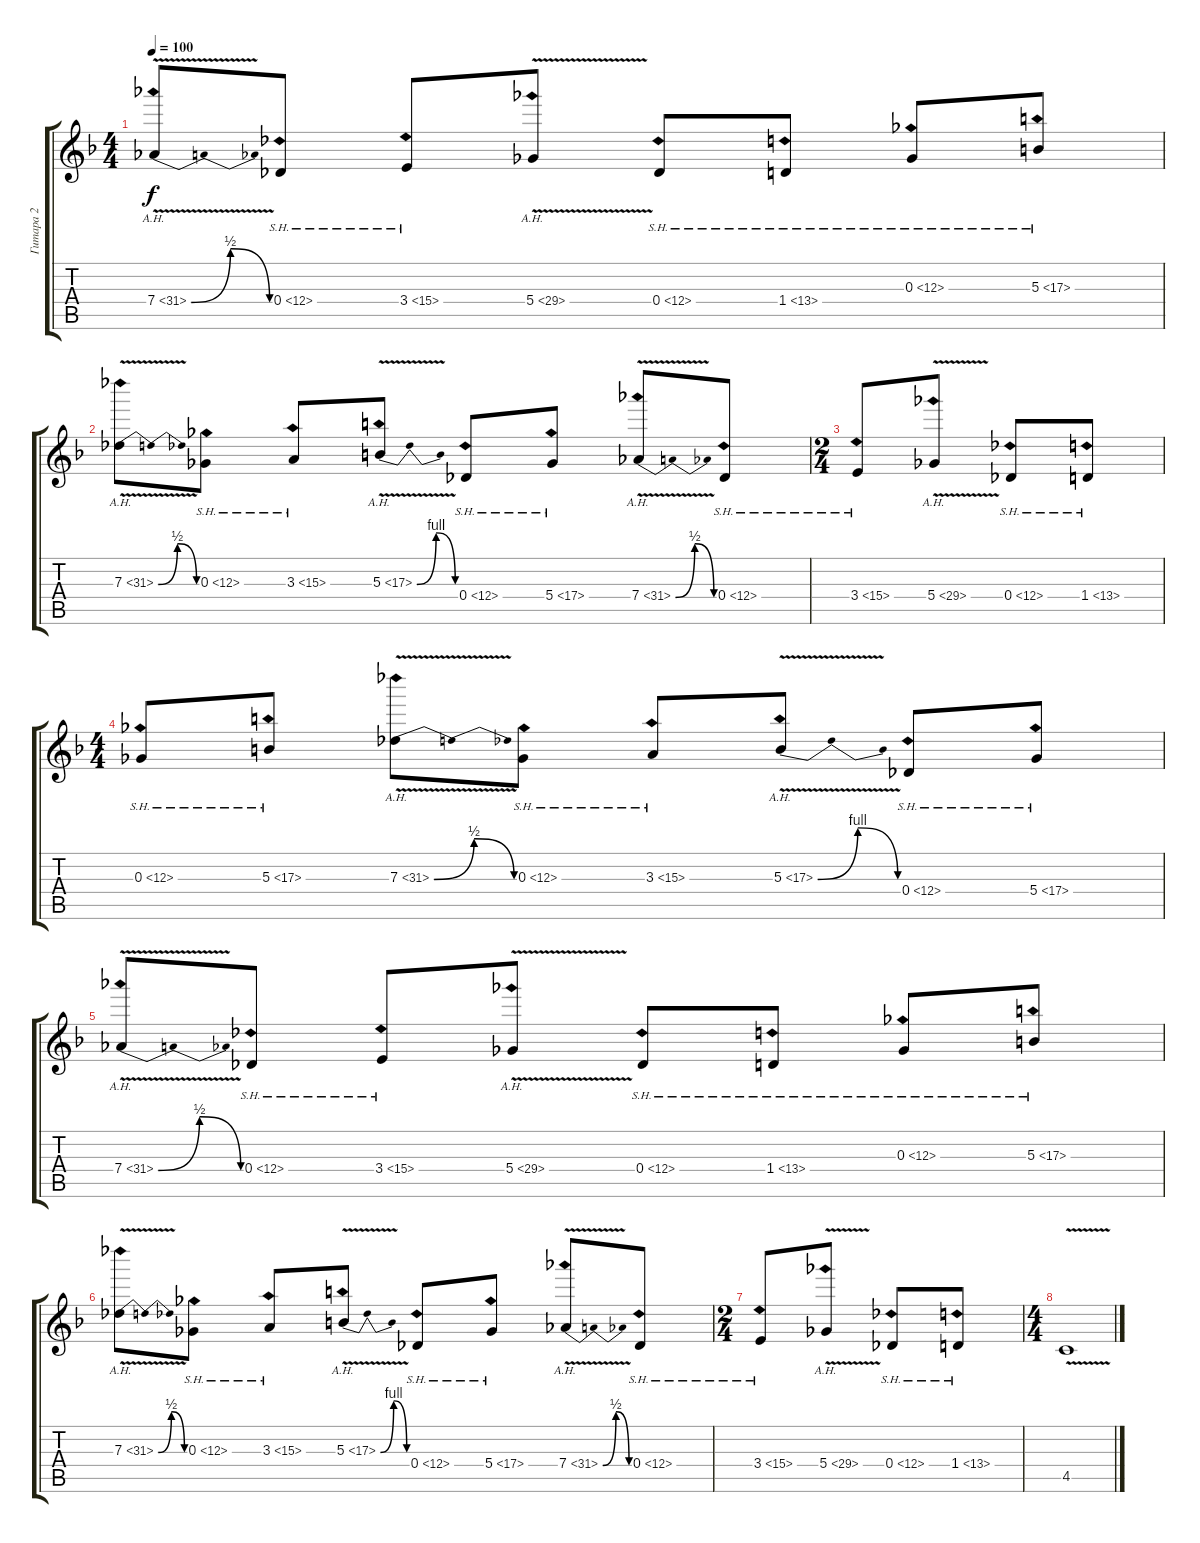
\track ("Гитара 2" "Гитара 2") {instrument distortionguitar}
\staff {score tabs}
\tuning (Eb4 Bb3 Gb3 Db3 Ab2 Db2) {hide}
\ts (4 4)
\tempo 100
\clef g2
\ks dminor
7.4{be (bendrelease 0 0 15 2 43 2 60 0) ah 24 v}.8{dy f} 0.4{sh 12}.8 3.4{sh 12}.8 5.4{ah 24 v}.8 0.4{sh 12}.8 1.4{sh 12}.8 0.3{sh 12}.8 5.3{sh 12}.8 |
7.3{be (bendrelease 0 0 20 2 50 2 60 0) ah 24 v}.8 0.3{sh 12}.8 3.3{sh 12}.8 5.3{be (bendrelease 0 0 15 4 50 4 60 0) ah 12 v}.8 0.4{sh 12}.8 5.4{sh 12}.8 7.4{be (bendrelease 0 0 15 2 43 2 60 0) ah 24 v}.8 0.4{sh 12}.8 |
\ts (2 4)
3.4{sh 12}.8 5.4{ah 24 v}.8 0.4{sh 12}.8 1.4{sh 12}.8 |
\ts (4 4)
0.3{sh 12}.8 5.3{sh 12}.8 7.3{be (bendrelease 0 0 20 2 50 2 60 0) ah 24 v}.8 0.3{sh 12}.8 3.3{sh 12}.8 5.3{be (bendrelease 0 0 15 4 50 4 60 0) ah 12 v}.8 0.4{sh 12}.8 5.4{sh 12}.8 |
7.4{be (bendrelease 0 0 15 2 43 2 60 0) ah 24 v}.8 0.4{sh 12}.8 3.4{sh 12}.8 5.4{ah 24 v}.8 0.4{sh 12}.8 1.4{sh 12}.8 0.3{sh 12}.8 5.3{sh 12}.8 |
7.3{be (bendrelease 0 0 20 2 50 2 60 0) ah 24 v}.8 0.3{sh 12}.8 3.3{sh 12}.8 5.3{be (bendrelease 0 0 15 4 50 4 60 0) ah 12 v}.8 0.4{sh 12}.8 5.4{sh 12}.8 7.4{be (bendrelease 0 0 15 2 43 2 60 0) ah 24 v}.8 0.4{sh 12}.8 |
\ts (2 4)
3.4{sh 12}.8 5.4{ah 24 v}.8 0.4{sh 12}.8 1.4{sh 12}.8 |
\ts (4 4)
4.5{v}.1
